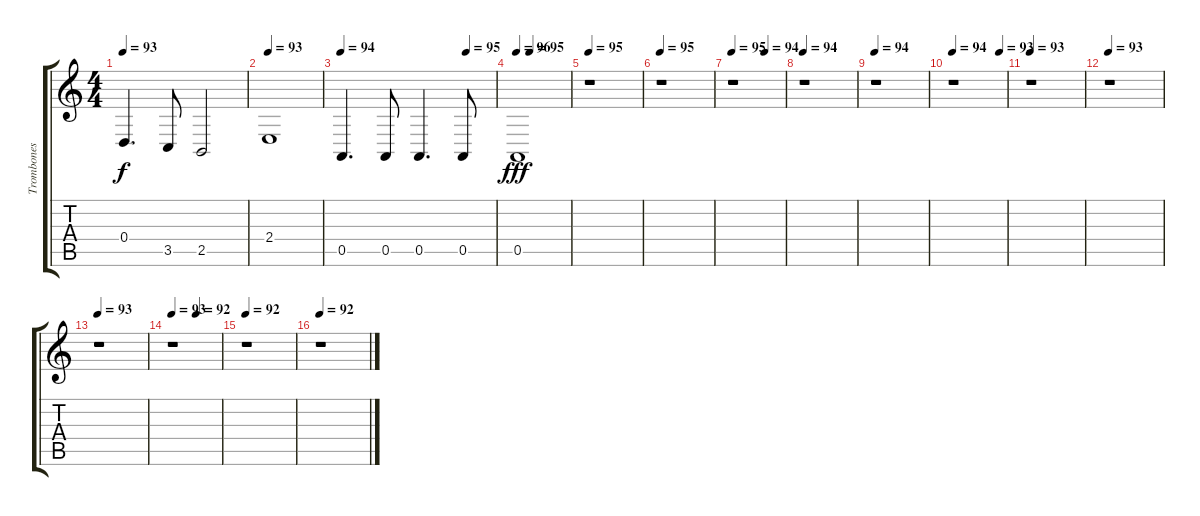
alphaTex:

\track ("Trombones" "Trombones") {instrument trombone}
\staff {score tabs}
\tuning (E4 B3 G3 D3 A2 E2) {hide}
\ts (4 4)
\tempo 93
\clef g2
\ks c
0.4.4{d dy f} 3.5.8 2.5.2 |
\tempo 93
2.4.1 |
\tempo 94
\tempo (95 0.8125)
0.5.4{d} 0.5.8 0.5.4{d} 0.5.8 |
\tempo 96
\tempo (95 0.25)
0.5.1{dy fff} |
\tempo 95
r.1 |
\tempo 95
r.1 |
\tempo 95
\tempo (94 0.625)
r.1 |
\tempo 94
r.1 |
\tempo 94
r.1 |
\tempo 94
\tempo (93 0.875)
r.1 |
\tempo 93
r.1 |
\tempo 93
r.1 |
\tempo 93
r.1 |
\tempo 93
\tempo (92 0.5)
r.1 |
\tempo 92
r.1 |
\tempo 92
r.1
